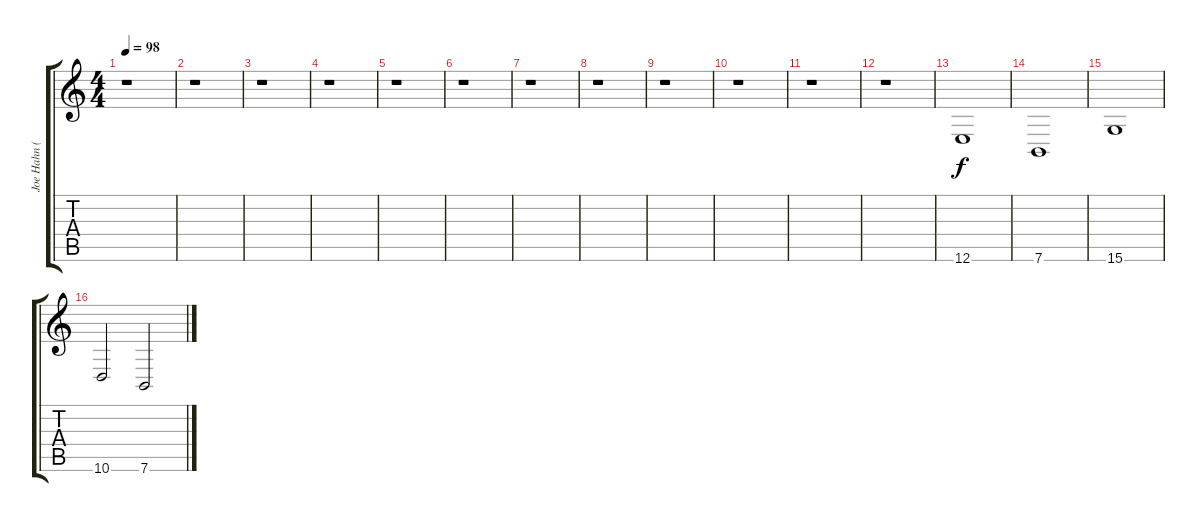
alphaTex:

\track ("Joe Hahn (Sampler)" "Joe Hahn (") {instrument stringensemble2}
\staff {score tabs}
\tuning (E4 B3 G3 D3 A2 E2) {hide}
\ts (4 4)
\tempo 98
\clef g2
\ks c
r.1{dy f instrument stringensemble2} |
r.1 |
r.1 |
r.1 |
r.1 |
r.1 |
r.1 |
r.1 |
r.1 |
r.1 |
r.1 |
r.1 |
12.6.1 |
7.6.1 |
15.6.1 |
10.6.2 7.6.2
